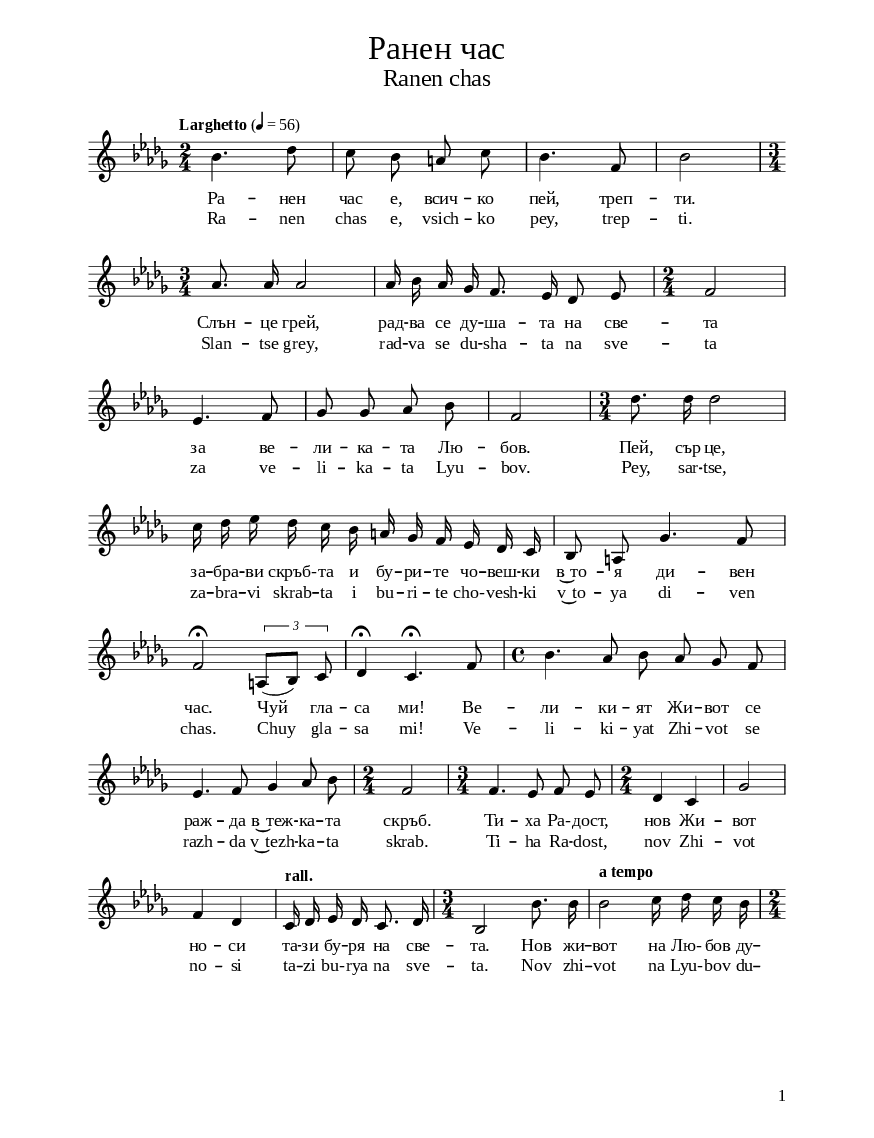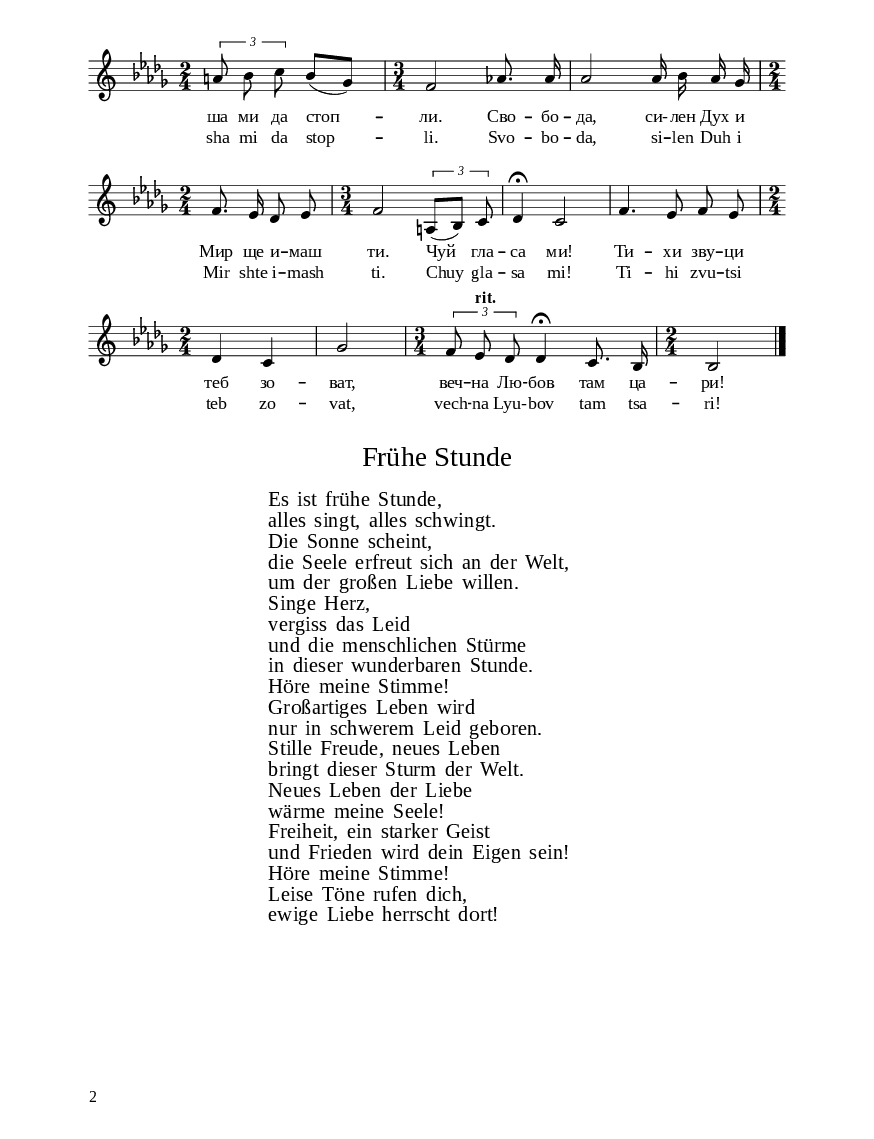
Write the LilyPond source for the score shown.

\version "2.24.0"

\include "include/globals.ily"

\bookpart {
  \label #'ref121
  \tocItem \markup "Ранен час – Ranen chas"
  \include "include/bookpart-paper.ily"
  \score {
    \include "include/score-layout.ily"


    \new Voice \relative c' {
      \clef treble
      \key des \major
      \time 2/4
      \tempoFunc "Larghetto" 4 "56"
      \autoBeamOff

      bes'4.  des8 | % 2
      c8  bes8  a8  c8 | % 3
      bes4.  f8 | % 4
      bes2 \break | % 5
      \time 3/4  | % 5
      as8.  as16  as2 | % 6
      as16  bes16  as16  ges16
      f8.  es16  des8  es8 | % 7
      \time 2/4  | % 7
      f2 \break | % 8
      es4.  f8 | % 9
      ges8  ges8  as8  bes8 |
      \barNumberCheck #10
      f2 | % 11
      \time 3/4  | % 11
      des'8.  des16  des2 \break | % 12
      c16  des16  es16  des16
      c16  bes16  a16  ges16
      f16  es16  des16  c16 | % 13
      bes8  a8  ges'4.  f8 \break | % 14
      f2 ^\fermata
      \tuplet 3/2 {   a,8 ( [  bes8 ) ]  c8 }
      | % 15
      des4 ^\fermata  c4. ^\fermata  f8 | % 16
      \time 4/4  | % 16
      bes4.  as8  bes8  as8
      ges8  f8 \break | % 17
      es4.  f8  ges4  as8  bes8
      | % 18
      \time 2/4  | % 18
      f2 | % 19
      \time 3/4  | % 19
      f4.  es8  f8  es8 |
      \time 2/4  |
      des4  c4  | % 21
      ges'2 \break | % 22
      f4  des4 | % 23
      \tempo "rall." c16  des16  es16
      des16  c8.  des16 | % 24
      \time 3/4 bes2  % 25
      bes'8.  bes16 |
      \tempo "a tempo" bes2 % 26
      c16  des16  c16  bes16 | \pageBreak
      \time 2/4
      \tupletUp \tuplet 3/2 {a8  bes8  c8 }
      bes8 ( [  ges8 ) ] | % 27
      \time 3/4 f2 aes!8.  as16 | % 28
      as2  as16  bes16  as16
      ges16 \break | % 29
      \time 2/4  | % 29
      f8.  es16  des8  es8 |
      \time 3/4  | f2
      \tuplet 3/2 {a,8 ( [  bes8 ) ]  c8 }
      | % 31
      des4 ^\fermata  c2 | % 32
      f4.  es8  f8  es8 \break | % 33
      \time 2/4  | % 33
      des4  c4 | % 34
      ges'2 | % 35
      \time 3/4  | % 35
      \tuplet 3/2 { f8 \tempo "rit.               " es des } des4 \fermata  c8. bes16 | \time 2/4 bes2 \bar "|." \break
    }

    \addlyrics {
      Ра -- нен час е, всич -- ко пей,
      треп -- ти. Слън -- це грей, рад --
      ва се ду -- ша -- та на све -- та
      за ве -- ли -- ка -- та Лю -- бов.
      Пей, сър -- це, за -- бра -- ви
      "скръб-" -- та и бу -- ри -- те чо --
      веш -- ки в~то -- я ди -- вен час.
      Чуй  гла -- са ми! Ве -- ли --
      ки -- ят Жи -- вот се раж -- да
      в~теж -- ка -- та скръб. Ти -- ха
      "Ра-" -- дост, нов Жи -- вот но -- си
      та -- зи бу -- ря на све -- та.
      Нов жи -- вот на "Лю-" -- бов ду --
      ша ми да стоп -- ли. Сво -- бо
      -- да, "си-" -- лен Дух и Мир ще и --
      маш ти. Чуй  гла -- са ми!
      Ти -- хи зву -- ци теб зо -- ват,
      веч -- на Лю -- бов там ца -- ри!}
      \addlyrics {
        Ra -- nen chas e, vsich -- ko pey,
        trep -- ti. Slan -- tse grey, rad --
        va se du -- sha -- ta na sve -- ta
        za ve -- li -- ka -- ta Lyu -- bov.
        Pey, sar -- tse, za -- bra -- vi
        "skrab" -- ta i bu -- ri -- te "cho-" --
        vesh -- ki v~to -- ya di -- ven chas.
        Chuy  gla -- sa mi! Ve -- li --
        ki -- yat Zhi -- vot se razh -- da
        v~tezh -- ka -- ta skrab. Ti -- ha
        Ra -- dost, nov Zhi -- vot no -- si
        ta -- zi "bu-" -- rya na sve -- ta.
        Nov zhi -- vot na "Lyu-" -- bov du --
        sha mi da stop -- li. Svo -- bo
        -- da, si -- len Duh i Mir shte i --
        mash ti. Chuy  gla -- sa mi!
        Ti -- hi zvu -- tsi teb zo -- vat,
        vech -- na "Lyu-" -- bov tam tsa -- ri!}

        \header {
          title = \titleFunc "Ранен час" "Ranen chas"
        }

        \midi{}

      } % score



      % include foreign translation(s) of the song
      \version "2.24.0"

\markup \fill-line { \fontsize #deTitleFontSize "Frühe Stunde" }
\markup \null
\markup \null
\markup \fontsize #deCoupletFontSize {
  \hspace #16
  \override #`(baseline-skip . ,deCoupletBaselineSkip)

  \column {
   
 \line { " " Es ist frühe Stunde, }

 \line { " " alles singt, alles schwingt.}

 \line { " " Die Sonne scheint,}

 \line { " " die Seele erfreut sich an der Welt, }

 \line { " " um der großen Liebe willen.}

 \line { " " Singe Herz, }

 \line { " " vergiss das Leid}

 \line { " " und die menschlichen Stürme}

 \line { " " in dieser wunderbaren Stunde.}

 \line { " " Höre meine Stimme! }

 \line { " " Großartiges Leben wird }

 \line { " " nur in schwerem Leid geboren. }

 \line { " " Stille Freude, neues Leben}

 \line { " " bringt dieser Sturm der Welt.}

 \line { " " Neues Leben der Liebe}

 \line { " " wärme meine Seele! }

 \line { " " Freiheit, ein starker Geist }

 \line { " " und Frieden wird dein Eigen sein! }

 \line { " " Höre meine Stimme! }

 \line { " " Leise Töne rufen dich,}

 \line { " " ewige Liebe herrscht dort!}


  }
}


    } % bookpart
